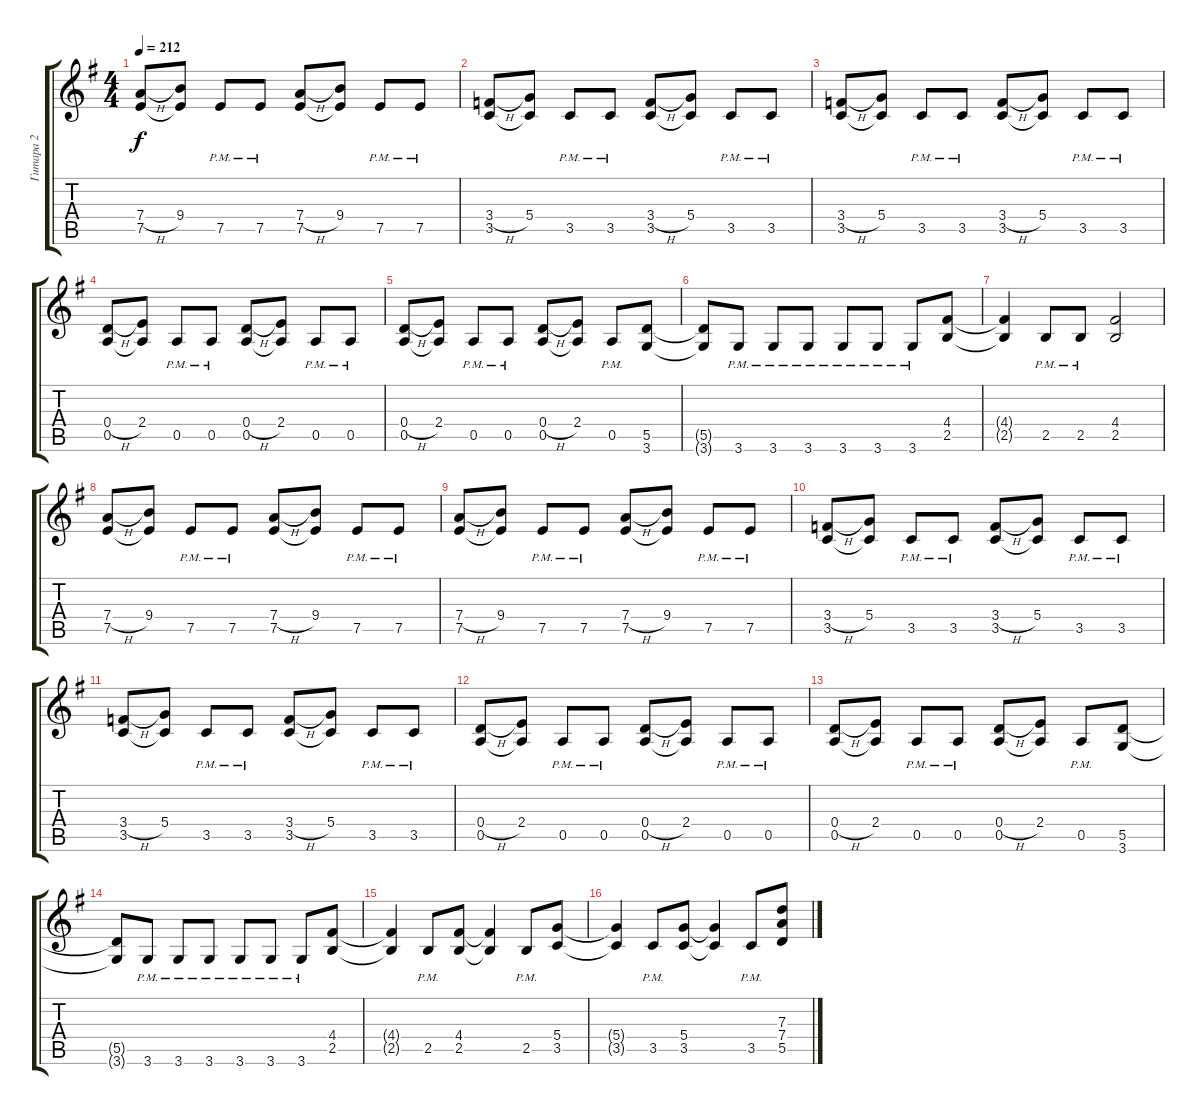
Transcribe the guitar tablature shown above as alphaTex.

\track ("Гитара 2" "Гитара 2") {instrument distortionguitar}
\staff {score tabs}
\tuning (E4 B3 G3 D3 A2 E2) {hide}
\ts (4 4)
\tempo 212
\clef g2
\ks eminor
(7.4{h} 7.5).8{dy f} (9.4 7.5{t}).8 7.5{pm}.8 7.5{pm}.8 (7.4{h} 7.5).8 (9.4 7.5{t}).8 7.5{pm}.8 7.5{pm}.8 |
(3.4{h} 3.5).8 (5.4 3.5{t}).8 3.5{pm}.8 3.5{pm}.8 (3.4{h} 3.5).8 (5.4 3.5{t}).8 3.5{pm}.8 3.5{pm}.8 |
(3.4{h} 3.5).8 (5.4 3.5{t}).8 3.5{pm}.8 3.5{pm}.8 (3.4{h} 3.5).8 (5.4 3.5{t}).8 3.5{pm}.8 3.5{pm}.8 |
(0.4{h} 0.5).8 (2.4 0.5{t}).8 0.5{pm}.8 0.5{pm}.8 (0.4{h} 0.5).8 (2.4 0.5{t}).8 0.5{pm}.8 0.5{pm}.8 |
(0.4{h} 0.5).8 (2.4 0.5{t}).8 0.5{pm}.8 0.5{pm}.8 (0.4{h} 0.5).8 (2.4 0.5{t}).8 0.5{pm}.8 (5.5 3.6).8 |
(5.5{t} 3.6{t}).8 3.6{pm}.8 3.6{pm}.8 3.6{pm}.8 3.6{pm}.8 3.6{pm}.8 3.6{pm}.8 (4.4 2.5).8 |
(4.4{t} 2.5{t}).4 2.5{pm}.8 2.5{pm}.8 (4.4 2.5).2 |
(7.4{h} 7.5).8 (9.4 7.5{t}).8 7.5{pm}.8 7.5{pm}.8 (7.4{h} 7.5).8 (9.4 7.5{t}).8 7.5{pm}.8 7.5{pm}.8 |
(7.4{h} 7.5).8 (9.4 7.5{t}).8 7.5{pm}.8 7.5{pm}.8 (7.4{h} 7.5).8 (9.4 7.5{t}).8 7.5{pm}.8 7.5{pm}.8 |
(3.4{h} 3.5).8 (5.4 3.5{t}).8 3.5{pm}.8 3.5{pm}.8 (3.4{h} 3.5).8 (5.4 3.5{t}).8 3.5{pm}.8 3.5{pm}.8 |
(3.4{h} 3.5).8 (5.4 3.5{t}).8 3.5{pm}.8 3.5{pm}.8 (3.4{h} 3.5).8 (5.4 3.5{t}).8 3.5{pm}.8 3.5{pm}.8 |
(0.4{h} 0.5).8 (2.4 0.5{t}).8 0.5{pm}.8 0.5{pm}.8 (0.4{h} 0.5).8 (2.4 0.5{t}).8 0.5{pm}.8 0.5{pm}.8 |
(0.4{h} 0.5).8 (2.4 0.5{t}).8 0.5{pm}.8 0.5{pm}.8 (0.4{h} 0.5).8 (2.4 0.5{t}).8 0.5{pm}.8 (5.5 3.6).8 |
(5.5{t} 3.6{t}).8 3.6{pm}.8 3.6{pm}.8 3.6{pm}.8 3.6{pm}.8 3.6{pm}.8 3.6{pm}.8 (4.4 2.5).8 |
(4.4{t} 2.5{t}).4 2.5{pm}.8 (4.4 2.5).8 (4.4{t} 2.5{t}).4 2.5{pm}.8 (5.4 3.5).8 |
(5.4{t} 3.5{t}).4 3.5{pm}.8 (5.4 3.5).8 (5.4{t} 3.5{t}).4 3.5{pm}.8 (7.3 7.4 5.5).8
